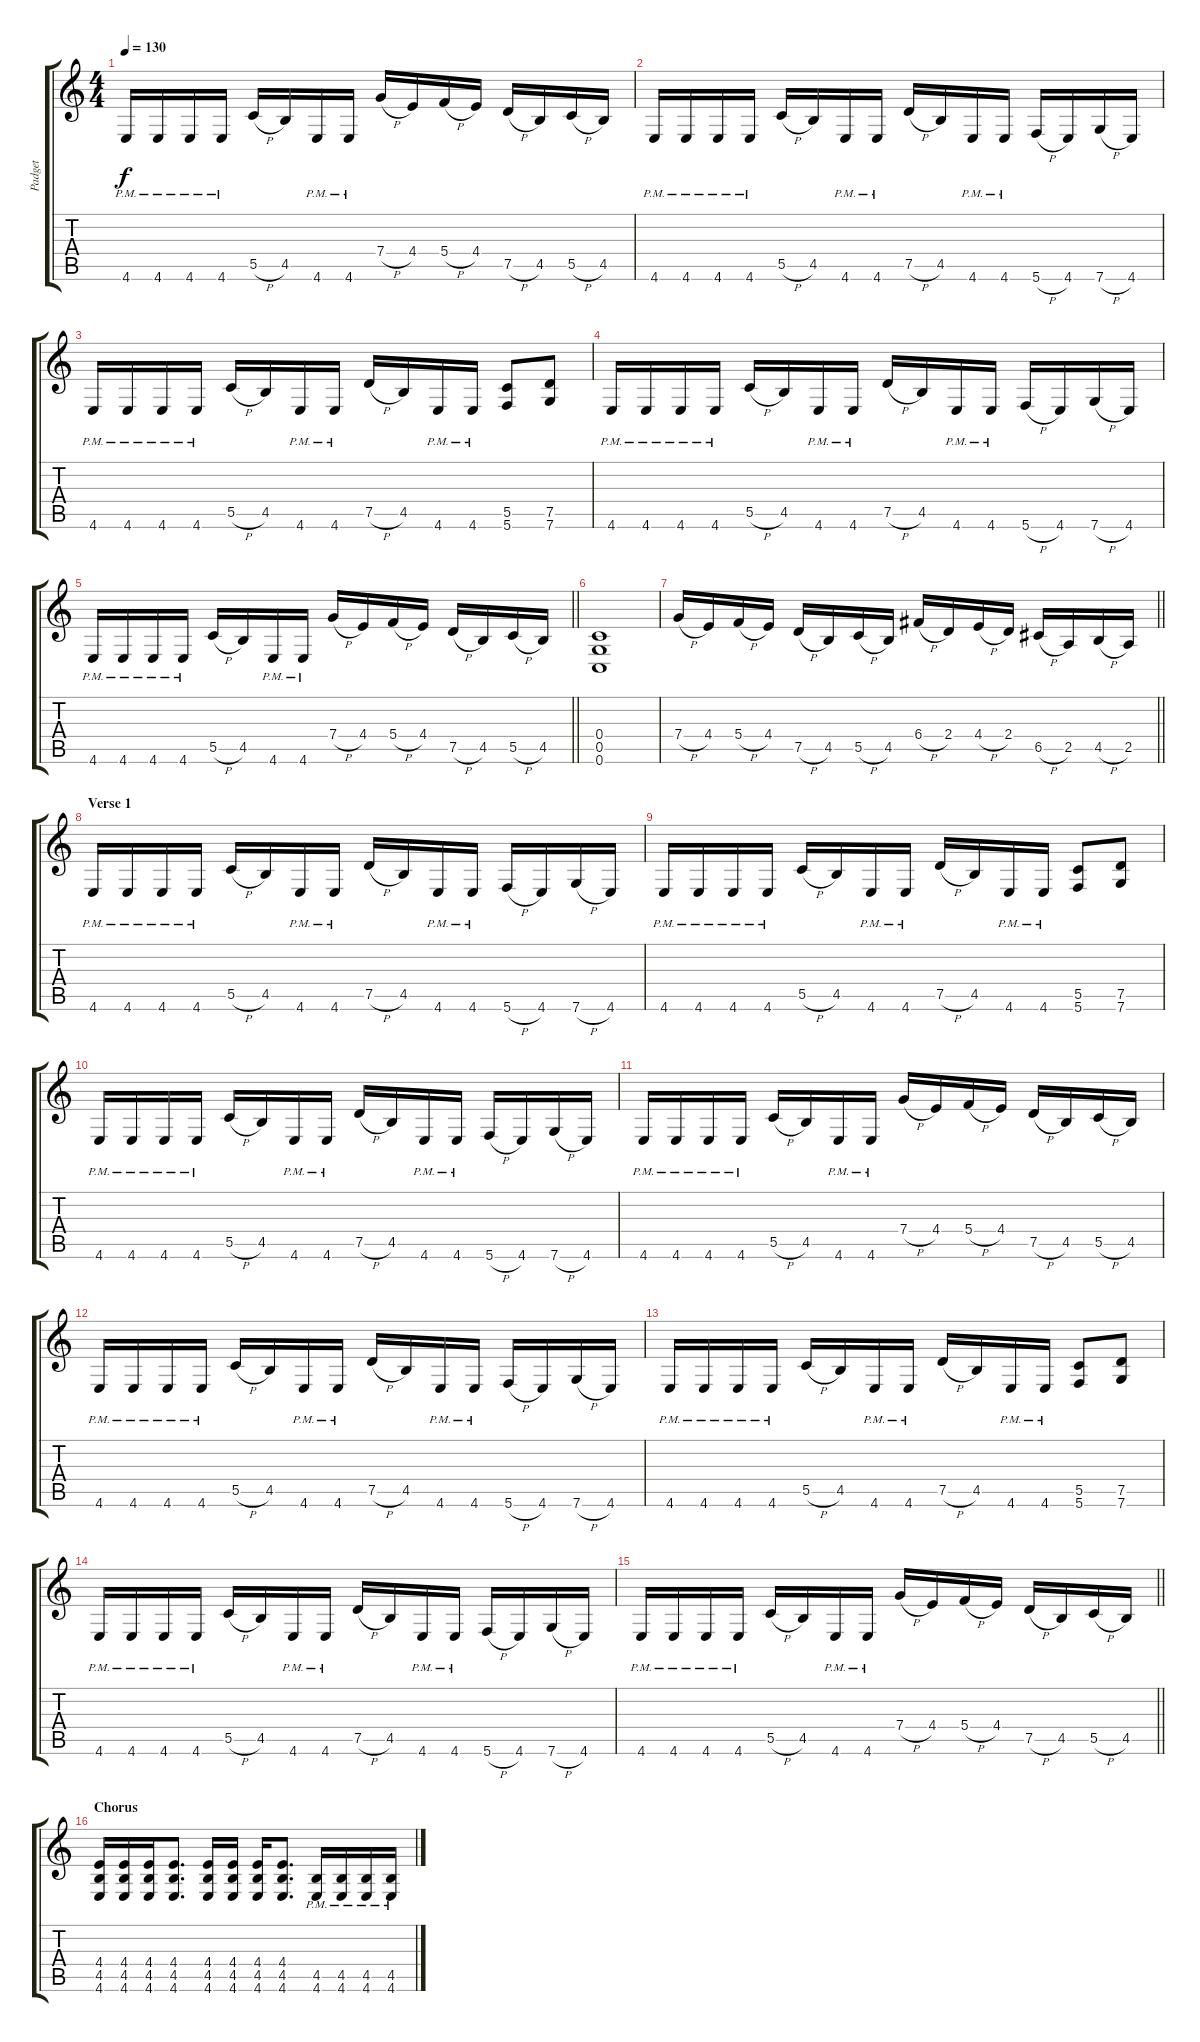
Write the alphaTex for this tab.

\track ("Padget" "Padget") {instrument distortionguitar}
\staff {score tabs}
\tuning (D4 A3 F3 C3 G2 C2) {hide}
\ts (4 4)
\tempo 130
\clef g2
\ks c
4.6{pm}.16{dy f} 4.6{pm}.16 4.6{pm}.16 4.6{pm}.16 5.5{h}.16 4.5.16 4.6{pm}.16 4.6{pm}.16 7.4{h}.16 4.4.16 5.4{h}.16 4.4.16 7.5{h}.16 4.5.16 5.5{h}.16 4.5.16 |
4.6{pm}.16 4.6{pm}.16 4.6{pm}.16 4.6{pm}.16 5.5{h}.16 4.5.16 4.6{pm}.16 4.6{pm}.16 7.5{h}.16 4.5.16 4.6{pm}.16 4.6{pm}.16 5.6{h}.16 4.6.16 7.6{h}.16 4.6.16 |
4.6{pm}.16 4.6{pm}.16 4.6{pm}.16 4.6{pm}.16 5.5{h}.16 4.5.16 4.6{pm}.16 4.6{pm}.16 7.5{h}.16 4.5.16 4.6{pm}.16 4.6{pm}.16 (5.5 5.6).8 (7.5 7.6).8 |
4.6{pm}.16 4.6{pm}.16 4.6{pm}.16 4.6{pm}.16 5.5{h}.16 4.5.16 4.6{pm}.16 4.6{pm}.16 7.5{h}.16 4.5.16 4.6{pm}.16 4.6{pm}.16 5.6{h}.16 4.6.16 7.6{h}.16 4.6.16 |
\barLineRight lightlight
4.6{pm}.16 4.6{pm}.16 4.6{pm}.16 4.6{pm}.16 5.5{h}.16 4.5.16 4.6{pm}.16 4.6{pm}.16 7.4{h}.16 4.4.16 5.4{h}.16 4.4.16 7.5{h}.16 4.5.16 5.5{h}.16 4.5.16 |
(0.4 0.5 0.6).1 |
\barLineRight lightlight
7.4{h}.16 4.4.16 5.4{h}.16 4.4.16 7.5{h}.16 4.5.16 5.5{h}.16 4.5.16 6.4{h}.16 2.4.16 4.4{h}.16 2.4.16 6.5{h}.16 2.5.16 4.5{h}.16 2.5.16 |
\section ("" "Verse 1")
4.6{pm}.16 4.6{pm}.16 4.6{pm}.16 4.6{pm}.16 5.5{h}.16 4.5.16 4.6{pm}.16 4.6{pm}.16 7.5{h}.16 4.5.16 4.6{pm}.16 4.6{pm}.16 5.6{h}.16 4.6.16 7.6{h}.16 4.6.16 |
4.6{pm}.16 4.6{pm}.16 4.6{pm}.16 4.6{pm}.16 5.5{h}.16 4.5.16 4.6{pm}.16 4.6{pm}.16 7.5{h}.16 4.5.16 4.6{pm}.16 4.6{pm}.16 (5.5 5.6).8 (7.5 7.6).8 |
4.6{pm}.16 4.6{pm}.16 4.6{pm}.16 4.6{pm}.16 5.5{h}.16 4.5.16 4.6{pm}.16 4.6{pm}.16 7.5{h}.16 4.5.16 4.6{pm}.16 4.6{pm}.16 5.6{h}.16 4.6.16 7.6{h}.16 4.6.16 |
4.6{pm}.16 4.6{pm}.16 4.6{pm}.16 4.6{pm}.16 5.5{h}.16 4.5.16 4.6{pm}.16 4.6{pm}.16 7.4{h}.16 4.4.16 5.4{h}.16 4.4.16 7.5{h}.16 4.5.16 5.5{h}.16 4.5.16 |
4.6{pm}.16 4.6{pm}.16 4.6{pm}.16 4.6{pm}.16 5.5{h}.16 4.5.16 4.6{pm}.16 4.6{pm}.16 7.5{h}.16 4.5.16 4.6{pm}.16 4.6{pm}.16 5.6{h}.16 4.6.16 7.6{h}.16 4.6.16 |
4.6{pm}.16 4.6{pm}.16 4.6{pm}.16 4.6{pm}.16 5.5{h}.16 4.5.16 4.6{pm}.16 4.6{pm}.16 7.5{h}.16 4.5.16 4.6{pm}.16 4.6{pm}.16 (5.5 5.6).8 (7.5 7.6).8 |
4.6{pm}.16 4.6{pm}.16 4.6{pm}.16 4.6{pm}.16 5.5{h}.16 4.5.16 4.6{pm}.16 4.6{pm}.16 7.5{h}.16 4.5.16 4.6{pm}.16 4.6{pm}.16 5.6{h}.16 4.6.16 7.6{h}.16 4.6.16 |
\barLineRight lightlight
4.6{pm}.16 4.6{pm}.16 4.6{pm}.16 4.6{pm}.16 5.5{h}.16 4.5.16 4.6{pm}.16 4.6{pm}.16 7.4{h}.16 4.4.16 5.4{h}.16 4.4.16 7.5{h}.16 4.5.16 5.5{h}.16 4.5.16 |
\section ("" "Chorus")
(4.4 4.5 4.6).16 (4.4 4.5 4.6).16 (4.4 4.5 4.6).16 (4.4 4.5 4.6).8{d} (4.4 4.5 4.6).16 (4.4 4.5 4.6).16 (4.4 4.5 4.6).16 (4.4 4.5 4.6).8{d} (4.5{pm} 4.6{pm}).16 (4.5{pm} 4.6{pm}).16 (4.5{pm} 4.6{pm}).16 (4.5{pm} 4.6{pm}).16
